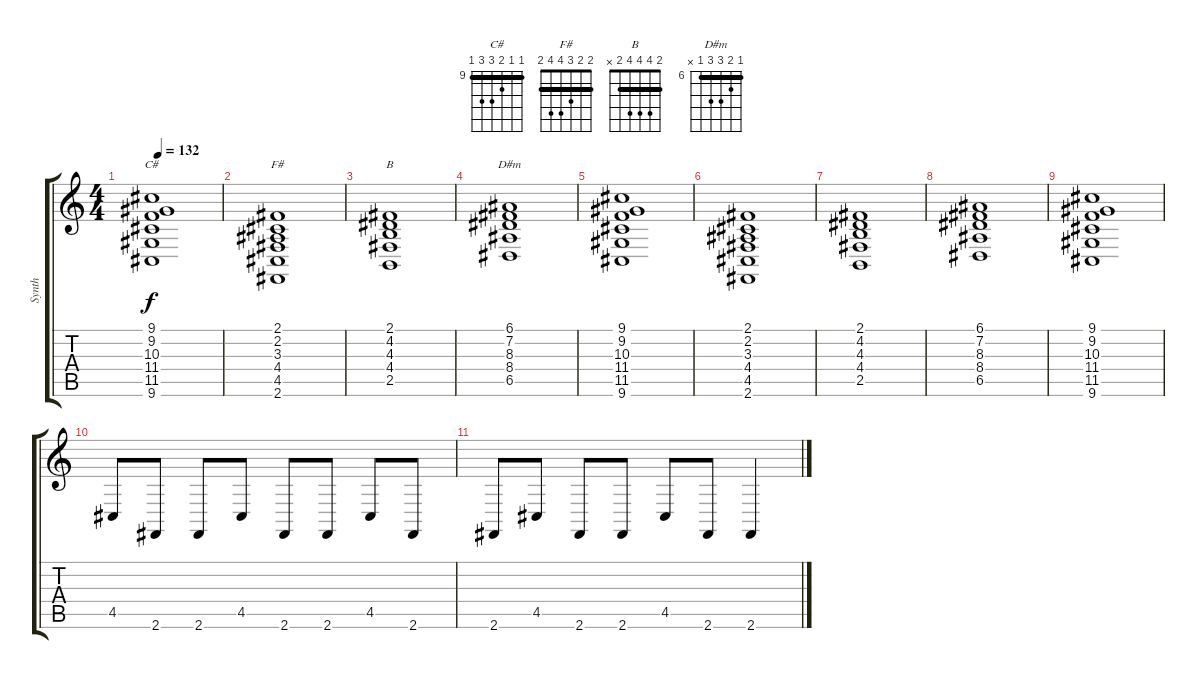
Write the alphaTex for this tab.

\track ("Synth" "Synth") {instrument lead2sawtooth}
\staff {score tabs}
\tuning (E4 B3 G3 D3 A2 E2) {hide}
\chord ("C#" 9 9 10 11 11 9) {firstfret 9 barre 9}
\chord ("F#" 2 2 3 4 4 2) {barre 2}
\chord ("B" 2 4 4 4 2 x) {barre 2}
\chord ("D#m" 6 7 8 8 6 x) {firstfret 6 barre 6}
\ts (4 4)
\tempo 132
\clef g2
\ks c
(9.1 9.2 10.3 11.4 11.5 9.6).1{ch "C#" dy f} |
(2.1 2.2 3.3 4.4 4.5 2.6).1{ch "F#"} |
(2.1 4.2 4.3 4.4 2.5).1{ch "B"} |
(6.1 7.2 8.3 8.4 6.5).1{ch "D#m"} |
(9.1 9.2 10.3 11.4 11.5 9.6).1 |
(2.1 2.2 3.3 4.4 4.5 2.6).1 |
(2.1 4.2 4.3 4.4 2.5).1 |
(6.1 7.2 8.3 8.4 6.5).1 |
(9.1 9.2 10.3 11.4 11.5 9.6).1 |
4.5.8 2.6.8 2.6.8 4.5.8 2.6.8 2.6.8 4.5.8 2.6.8 |
2.6.8 4.5.8 2.6.8 2.6.8 4.5.8 2.6.8 2.6.4
